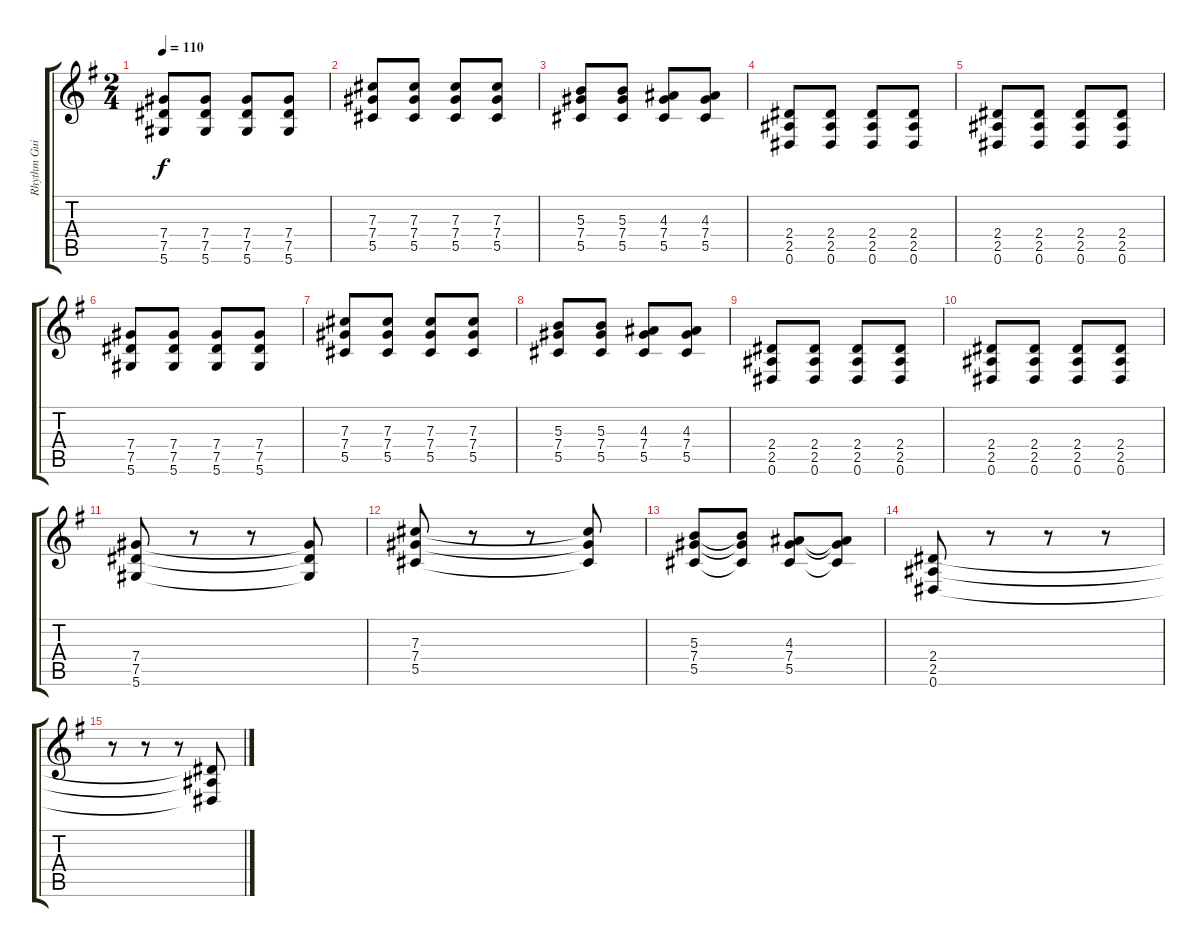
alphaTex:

\track ("Rhythm Guitar" "Rhythm Gui") {instrument overdrivenguitar}
\staff {score tabs}
\tuning (Eb4 Bb3 Gb3 Db3 Ab2 Eb2) {hide}
\ts (2 4)
\tempo 110
\clef g2
\ks g
(7.4 7.5 5.6).8{dy f} (7.4 7.5 5.6).8 (7.4 7.5 5.6).8 (7.4 7.5 5.6).8 |
(7.3 7.4 5.5).8 (7.3 7.4 5.5).8 (7.3 7.4 5.5).8 (7.3 7.4 5.5).8 |
(5.3 7.4 5.5).8 (5.3 7.4 5.5).8 (4.3 7.4 5.5).8 (4.3 7.4 5.5).8 |
(2.4 2.5 0.6).8 (2.4 2.5 0.6).8 (2.4 2.5 0.6).8 (2.4 2.5 0.6).8 |
(2.4 2.5 0.6).8 (2.4 2.5 0.6).8 (2.4 2.5 0.6).8 (2.4 2.5 0.6).8 |
(7.4 7.5 5.6).8 (7.4 7.5 5.6).8 (7.4 7.5 5.6).8 (7.4 7.5 5.6).8 |
(7.3 7.4 5.5).8 (7.3 7.4 5.5).8 (7.3 7.4 5.5).8 (7.3 7.4 5.5).8 |
(5.3 7.4 5.5).8 (5.3 7.4 5.5).8 (4.3 7.4 5.5).8 (4.3 7.4 5.5).8 |
(2.4 2.5 0.6).8 (2.4 2.5 0.6).8 (2.4 2.5 0.6).8 (2.4 2.5 0.6).8 |
(2.4 2.5 0.6).8 (2.4 2.5 0.6).8 (2.4 2.5 0.6).8 (2.4 2.5 0.6).8 |
(7.4 7.5 5.6).8 r.8 r.8 (7.4{t} 7.5{t} 5.6{t}).8 |
(7.3 7.4 5.5).8 r.8 r.8 (7.3{t} 7.4{t} 5.5{t}).8 |
(5.3 7.4 5.5).8 (5.3{t} 7.4{t} 5.5{t}).8 (4.3 7.4 5.5).8 (4.3{t} 7.4{t} 5.5{t}).8 |
(2.4 2.5 0.6).8 r.8 r.8 r.8 |
r.8 r.8 r.8 (2.4{t} 2.5{t} 0.6{t}).8
